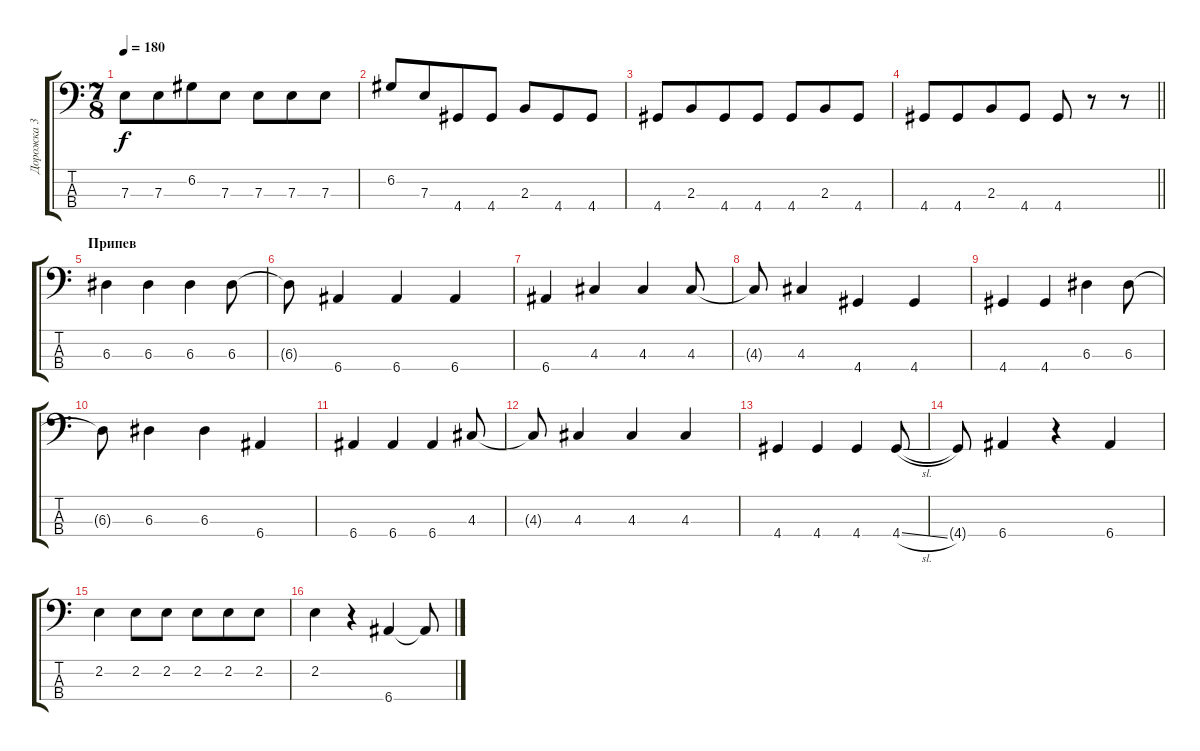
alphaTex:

\track ("Дорожка 3" "Дорожка 3") {instrument electricbassfinger}
\staff {score tabs}
\tuning (G2 D2 A1 E1) {hide}
\ts (7 8)
\tempo 180
\clef f4
\ks c
7.3.8{dy f} 7.3.8 6.2.8 7.3.8 7.3.8 7.3.8 7.3.8 |
6.2.8 7.3.8 4.4.8 4.4.8 2.3.8 4.4.8 4.4.8 |
4.4.8 2.3.8 4.4.8 4.4.8 4.4.8 2.3.8 4.4.8 |
\barLineRight lightlight
4.4.8 4.4.8 2.3.8 4.4.8 4.4.8 r.8 r.8 |
\section ("" "Припев")
6.3.4 6.3.4 6.3.4 6.3.8 |
6.3{t}.8 6.4.4 6.4.4 6.4.4 |
6.4.4 4.3.4 4.3.4 4.3.8 |
4.3{t}.8 4.3.4 4.4.4 4.4.4 |
4.4.4 4.4.4 6.3.4 6.3.8 |
6.3{t}.8 6.3.4 6.3.4 6.4.4 |
6.4.4 6.4.4 6.4.4 4.3.8 |
4.3{t}.8 4.3.4 4.3.4 4.3.4 |
4.4.4 4.4.4 4.4.4 4.4{sl}.8 |
4.4{t}.8 6.4.4 r.4 6.4.4 |
2.2.4 2.2.8 2.2.8 2.2.8 2.2.8 2.2.8 |
2.2.4 r.4 6.4.4 6.4{t}.8
